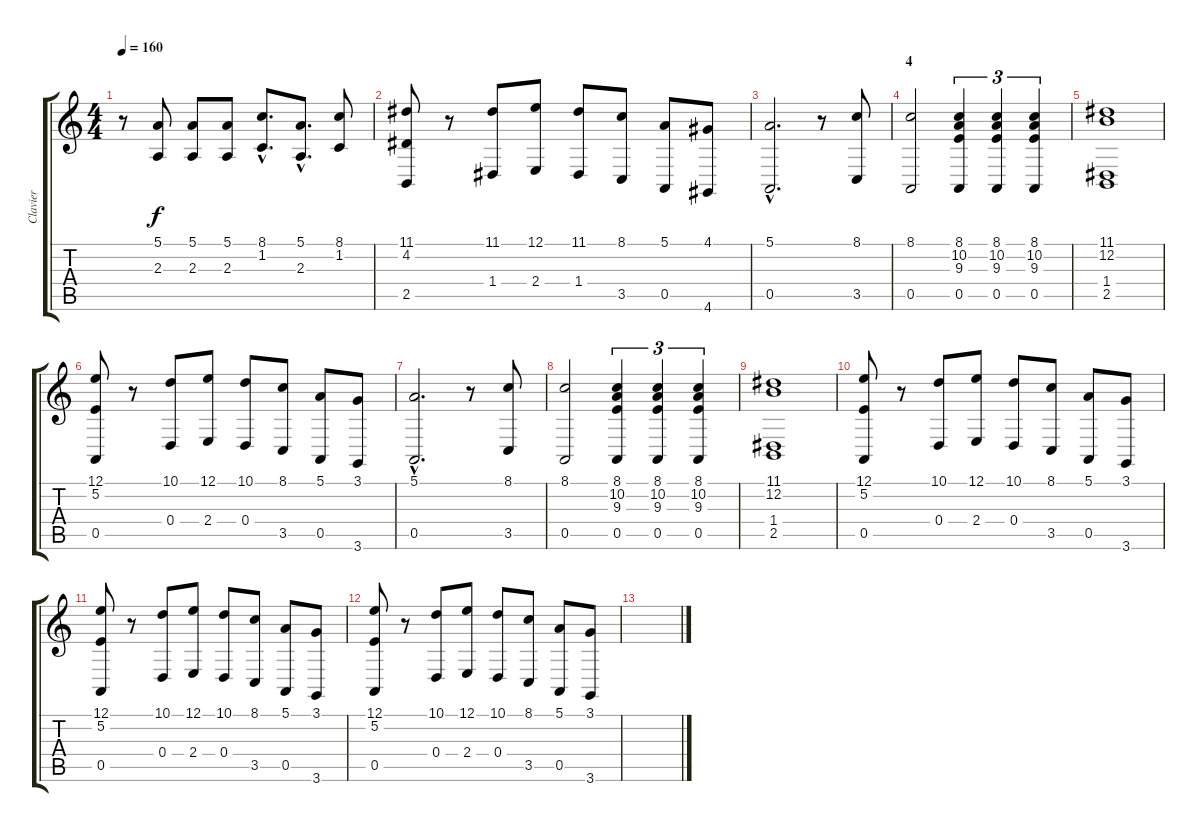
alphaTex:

\track ("Clavier" "Clavier") {instrument acousticgrandpiano}
\staff {score tabs}
\tuning (E4 B3 G3 D3 A2 E2) {hide}
\ts (4 4)
\tempo 160
\clef g2
\ks c
r.8{dy f} (5.1 2.3).8 (5.1 2.3).8 (5.1 2.3).8 (8.1{hac} 1.2{hac}).8{d} (5.1{hac} 2.3{hac}).8{d} (8.1 1.2).8 |
(11.1 4.2 2.5).8 r.8 (11.1 1.4).8 (12.1 2.4).8 (11.1 1.4).8 (8.1 3.5).8 (5.1 0.5).8 (4.1 4.6).8 |
(5.1{hac} 0.5{hac}).2{d} r.8 (8.1 3.5).8 |
\section ("" "4")
(8.1 0.5).2 (8.1 10.2 9.3 0.5).4{tu (3 2)} (8.1 10.2 9.3 0.5).4{tu (3 2)} (8.1 10.2 9.3 0.5).4{tu (3 2)} |
(11.1 12.2 1.4 2.5).1 |
(12.1 5.2 0.5).8 r.8 (10.1 0.4).8 (12.1 2.4).8 (10.1 0.4).8 (8.1 3.5).8 (5.1 0.5).8 (3.1 3.6).8 |
(5.1{hac} 0.5{hac}).2{d} r.8 (8.1 3.5).8 |
(8.1 0.5).2 (8.1 10.2 9.3 0.5).4{tu (3 2)} (8.1 10.2 9.3 0.5).4{tu (3 2)} (8.1 10.2 9.3 0.5).4{tu (3 2)} |
(11.1 12.2 1.4 2.5).1 |
(12.1 5.2 0.5).8 r.8 (10.1 0.4).8 (12.1 2.4).8 (10.1 0.4).8 (8.1 3.5).8 (5.1 0.5).8 (3.1 3.6).8 |
(12.1 5.2 0.5).8 r.8 (10.1 0.4).8 (12.1 2.4).8 (10.1 0.4).8 (8.1 3.5).8 (5.1 0.5).8 (3.1 3.6).8 |
(12.1 5.2 0.5).8 r.8 (10.1 0.4).8 (12.1 2.4).8 (10.1 0.4).8 (8.1 3.5).8 (5.1 0.5).8 (3.1 3.6).8 |
\section ("" "")
